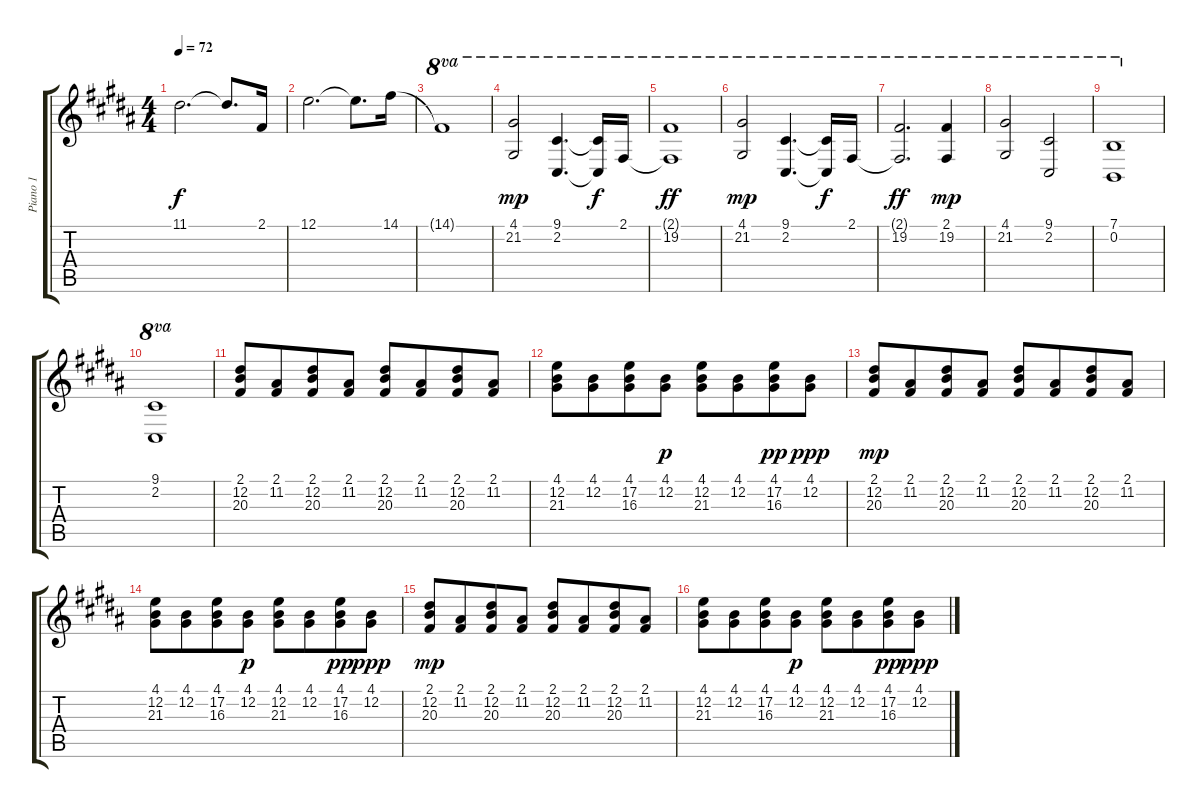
\track ("Piano 1" "Piano 1") {instrument acousticgrandpiano}
\staff {score tabs}
\tuning (E4 B3 G3 D3 A2 E2) {hide}
\ts (4 4)
\tempo 72
\clef g2
\ks b
11.1.2{d dy f} 11.1{t}.8{d} 2.1.16 |
12.1.2{d} 12.1{t}.8{d} 14.1.16 |
14.1{t}.1{ot 8va} |
(4.1 21.2).2{ot 8va dy mp} (9.1 2.2).4{d ot 8va} (9.1{t} 2.2{t}).16{ot 8va dy f} 2.1.16{ot 8va} |
(2.1{t} 19.2).1{ot 8va dy ff} |
(4.1 21.2).2{ot 8va dy mp} (9.1 2.2).4{d ot 8va} (9.1{t} 2.2{t}).16{ot 8va dy f} 2.1.16{ot 8va} |
(2.1{t} 19.2).2{d ot 8va dy ff} (2.1 19.2).4{ot 8va dy mp} |
(4.1 21.2).2{ot 8va} (9.1 2.2).2{ot 8va} |
(7.1 0.2).1{ot 8va} |
(9.1 2.2).1{ot 8va} |
(2.1 12.2 20.3).8 (2.1 11.2).8{beam merge} (2.1 12.2 20.3).8 (2.1 11.2).8 (2.1 12.2 20.3).8 (2.1 11.2).8{beam merge} (2.1 12.2 20.3).8 (2.1 11.2).8 |
(4.1 12.2 21.3).8 (4.1 12.2).8{beam merge} (4.1 17.2 16.3).8 (4.1 12.2).8{dy p} (4.1 12.2 21.3).8 (4.1 12.2).8{beam merge} (4.1 17.2 16.3).8{dy pp} (4.1 12.2).8{dy ppp} |
(2.1 12.2 20.3).8{dy mp} (2.1 11.2).8{beam merge} (2.1 12.2 20.3).8 (2.1 11.2).8 (2.1 12.2 20.3).8 (2.1 11.2).8{beam merge} (2.1 12.2 20.3).8 (2.1 11.2).8 |
(4.1 12.2 21.3).8 (4.1 12.2).8{beam merge} (4.1 17.2 16.3).8 (4.1 12.2).8{dy p} (4.1 12.2 21.3).8 (4.1 12.2).8{beam merge} (4.1 17.2 16.3).8{dy pp} (4.1 12.2).8{dy ppp} |
(2.1 12.2 20.3).8{dy mp} (2.1 11.2).8{beam merge} (2.1 12.2 20.3).8 (2.1 11.2).8 (2.1 12.2 20.3).8 (2.1 11.2).8{beam merge} (2.1 12.2 20.3).8 (2.1 11.2).8 |
(4.1 12.2 21.3).8 (4.1 12.2).8{beam merge} (4.1 17.2 16.3).8 (4.1 12.2).8{dy p} (4.1 12.2 21.3).8 (4.1 12.2).8{beam merge} (4.1 17.2 16.3).8{dy pp} (4.1 12.2).8{dy ppp}
